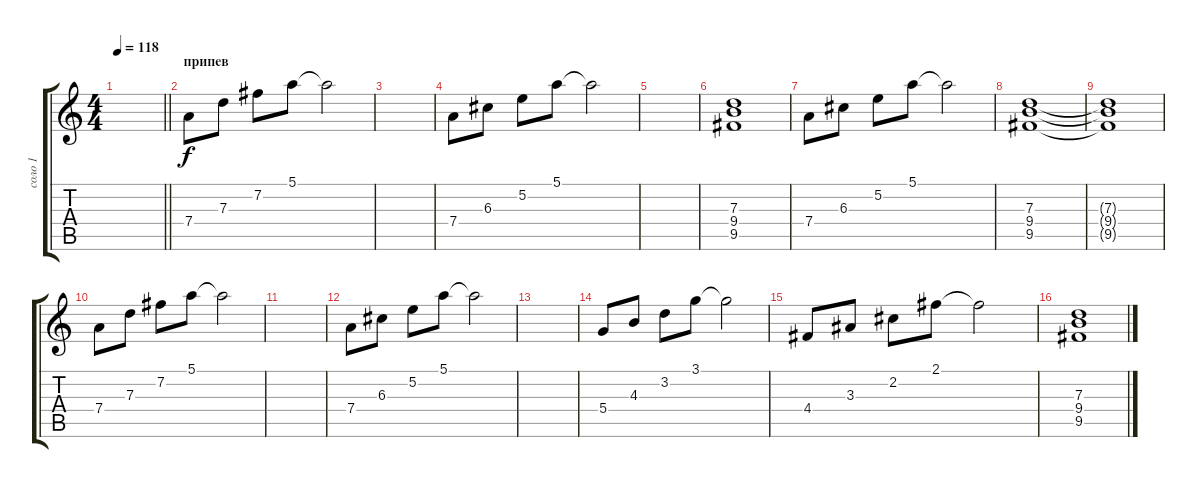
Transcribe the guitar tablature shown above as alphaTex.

\track ("соло 1" "соло 1") {instrument overdrivenguitar}
\staff {score tabs}
\tuning (E4 B3 G3 D3 A2 E2) {hide}
\ts (4 4)
\tempo 118
\clef g2
\barLineRight lightlight
\ks c
|
\section ("" "припев")
7.4.8 7.3.8 7.2.8 5.1.8 5.1{t}.2 |
|
7.4.8 6.3.8 5.2.8 5.1.8 5.1{t}.2 |
|
(7.3 9.4 9.5).1 |
7.4.8 6.3.8 5.2.8 5.1.8 5.1{t}.2 |
(7.3 9.4 9.5).1 |
(7.3{t} 9.4{t} 9.5{t}).1 |
7.4.8 7.3.8 7.2.8 5.1.8 5.1{t}.2 |
|
7.4.8 6.3.8 5.2.8 5.1.8 5.1{t}.2 |
|
5.4.8 4.3.8 3.2.8 3.1.8 3.1{t}.2 |
4.4.8 3.3.8 2.2.8 2.1.8 2.1{t}.2 |
(7.3 9.4 9.5).1
